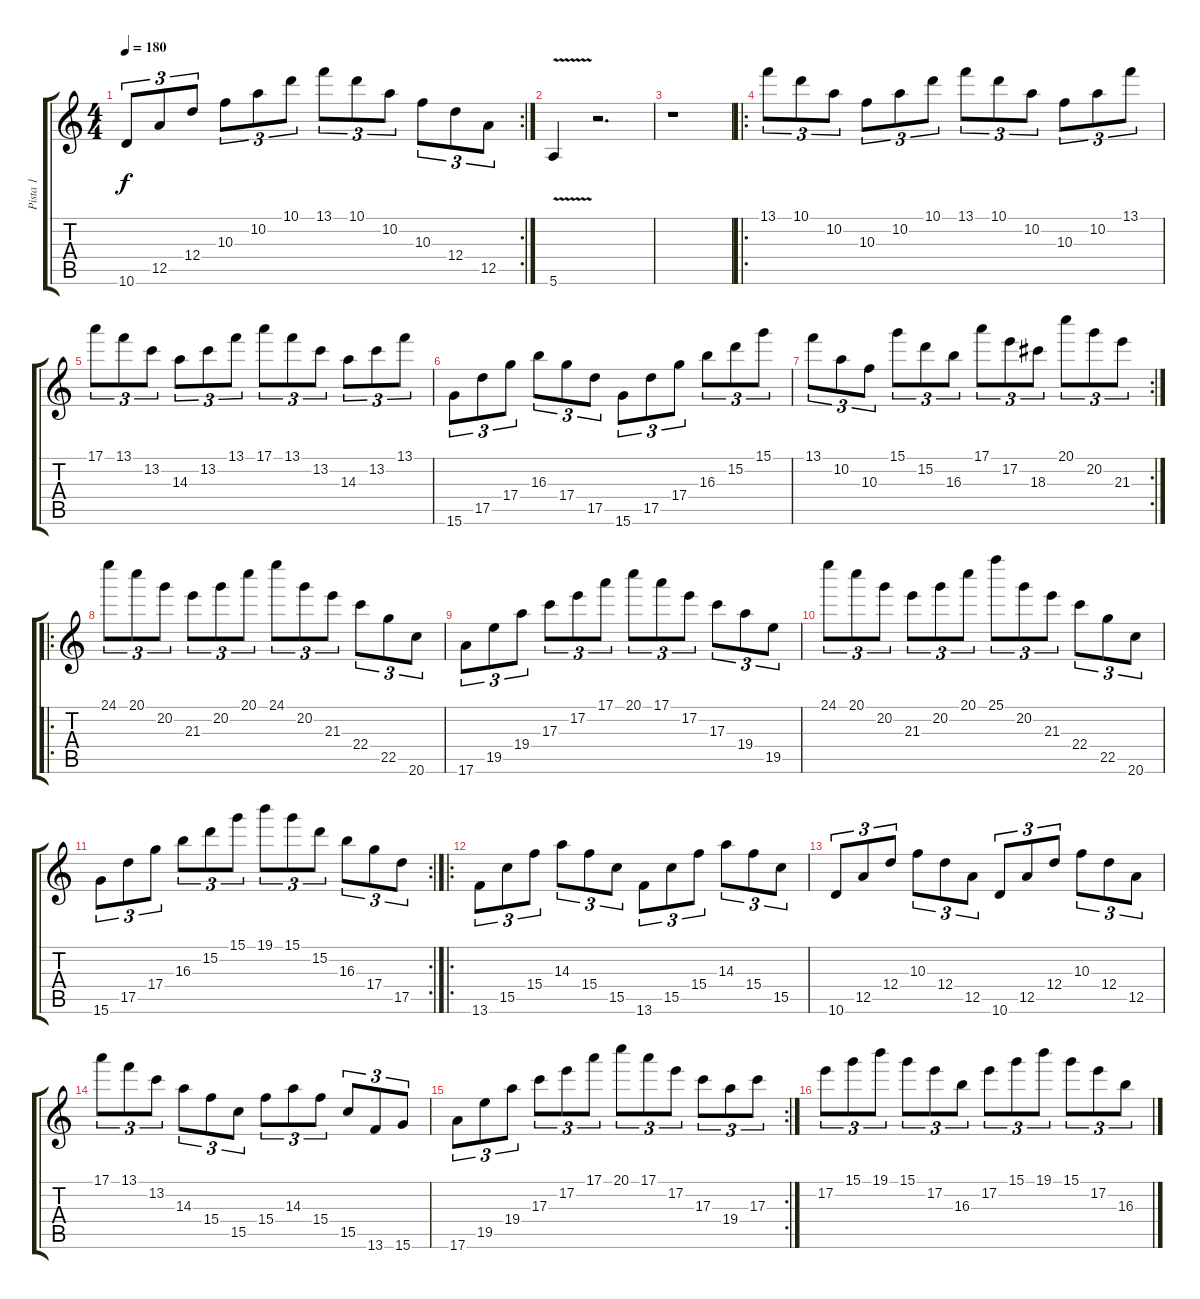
\track ("Pista 1" "Pista 1") {instrument overdrivenguitar}
\staff {score tabs}
\tuning (E4 B3 G3 D3 A2 E2) {hide}
\rc 2
\ts (4 4)
\tempo 180
\clef g2
\ks c
10.6.8{tu (3 2) dy f} 12.5.8{tu (3 2)} 12.4.8{tu (3 2)} 10.3.8{tu (3 2)} 10.2.8{tu (3 2)} 10.1.8{tu (3 2)} 13.1.8{tu (3 2)} 10.1.8{tu (3 2)} 10.2.8{tu (3 2)} 10.3.8{tu (3 2)} 12.4.8{tu (3 2)} 12.5.8{tu (3 2)} |
5.6{v}.4 r.2{d} |
r.1 |
\ro
13.1.8{tu (3 2)} 10.1.8{tu (3 2)} 10.2.8{tu (3 2)} 10.3.8{tu (3 2)} 10.2.8{tu (3 2)} 10.1.8{tu (3 2)} 13.1.8{tu (3 2)} 10.1.8{tu (3 2)} 10.2.8{tu (3 2)} 10.3.8{tu (3 2)} 10.2.8{tu (3 2)} 13.1.8{tu (3 2)} |
17.1.8{tu (3 2)} 13.1.8{tu (3 2)} 13.2.8{tu (3 2)} 14.3.8{tu (3 2)} 13.2.8{tu (3 2)} 13.1.8{tu (3 2)} 17.1.8{tu (3 2)} 13.1.8{tu (3 2)} 13.2.8{tu (3 2)} 14.3.8{tu (3 2)} 13.2.8{tu (3 2)} 13.1.8{tu (3 2)} |
15.6.8{tu (3 2)} 17.5.8{tu (3 2)} 17.4.8{tu (3 2)} 16.3.8{tu (3 2)} 17.4.8{tu (3 2)} 17.5.8{tu (3 2)} 15.6.8{tu (3 2)} 17.5.8{tu (3 2)} 17.4.8{tu (3 2)} 16.3.8{tu (3 2)} 15.2.8{tu (3 2)} 15.1.8{tu (3 2)} |
\rc 2
13.1.8{tu (3 2)} 10.2.8{tu (3 2)} 10.3.8{tu (3 2)} 15.1.8{tu (3 2)} 15.2.8{tu (3 2)} 16.3.8{tu (3 2)} 17.1.8{tu (3 2)} 17.2.8{tu (3 2)} 18.3.8{tu (3 2)} 20.1.8{tu (3 2)} 20.2.8{tu (3 2)} 21.3.8{tu (3 2)} |
\ro
24.1.8{tu (3 2)} 20.1.8{tu (3 2)} 20.2.8{tu (3 2)} 21.3.8{tu (3 2)} 20.2.8{tu (3 2)} 20.1.8{tu (3 2)} 24.1.8{tu (3 2)} 20.2.8{tu (3 2)} 21.3.8{tu (3 2)} 22.4.8{tu (3 2)} 22.5.8{tu (3 2)} 20.6.8{tu (3 2)} |
17.6.8{tu (3 2)} 19.5.8{tu (3 2)} 19.4.8{tu (3 2)} 17.3.8{tu (3 2)} 17.2.8{tu (3 2)} 17.1.8{tu (3 2)} 20.1.8{tu (3 2)} 17.1.8{tu (3 2)} 17.2.8{tu (3 2)} 17.3.8{tu (3 2)} 19.4.8{tu (3 2)} 19.5.8{tu (3 2)} |
24.1.8{tu (3 2)} 20.1.8{tu (3 2)} 20.2.8{tu (3 2)} 21.3.8{tu (3 2)} 20.2.8{tu (3 2)} 20.1.8{tu (3 2)} 25.1.8{tu (3 2)} 20.2.8{tu (3 2)} 21.3.8{tu (3 2)} 22.4.8{tu (3 2)} 22.5.8{tu (3 2)} 20.6.8{tu (3 2)} |
\rc 2
15.6.8{tu (3 2)} 17.5.8{tu (3 2)} 17.4.8{tu (3 2)} 16.3.8{tu (3 2)} 15.2.8{tu (3 2)} 15.1.8{tu (3 2)} 19.1.8{tu (3 2)} 15.1.8{tu (3 2)} 15.2.8{tu (3 2)} 16.3.8{tu (3 2)} 17.4.8{tu (3 2)} 17.5.8{tu (3 2)} |
\ro
13.6.8{tu (3 2)} 15.5.8{tu (3 2)} 15.4.8{tu (3 2)} 14.3.8{tu (3 2)} 15.4.8{tu (3 2)} 15.5.8{tu (3 2)} 13.6.8{tu (3 2)} 15.5.8{tu (3 2)} 15.4.8{tu (3 2)} 14.3.8{tu (3 2)} 15.4.8{tu (3 2)} 15.5.8{tu (3 2)} |
10.6.8{tu (3 2)} 12.5.8{tu (3 2)} 12.4.8{tu (3 2)} 10.3.8{tu (3 2)} 12.4.8{tu (3 2)} 12.5.8{tu (3 2)} 10.6.8{tu (3 2)} 12.5.8{tu (3 2)} 12.4.8{tu (3 2)} 10.3.8{tu (3 2)} 12.4.8{tu (3 2)} 12.5.8{tu (3 2)} |
17.1.8{tu (3 2)} 13.1.8{tu (3 2)} 13.2.8{tu (3 2)} 14.3.8{tu (3 2)} 15.4.8{tu (3 2)} 15.5.8{tu (3 2)} 15.4.8{tu (3 2)} 14.3.8{tu (3 2)} 15.4.8{tu (3 2)} 15.5.8{tu (3 2)} 13.6.8{tu (3 2)} 15.6.8{tu (3 2)} |
\rc 2
17.6.8{tu (3 2)} 19.5.8{tu (3 2)} 19.4.8{tu (3 2)} 17.3.8{tu (3 2)} 17.2.8{tu (3 2)} 17.1.8{tu (3 2)} 20.1.8{tu (3 2)} 17.1.8{tu (3 2)} 17.2.8{tu (3 2)} 17.3.8{tu (3 2)} 19.4.8{tu (3 2)} 17.3.8{tu (3 2)} |
17.2.8{tu (3 2)} 15.1.8{tu (3 2)} 19.1.8{tu (3 2)} 15.1.8{tu (3 2)} 17.2.8{tu (3 2)} 16.3.8{tu (3 2)} 17.2.8{tu (3 2)} 15.1.8{tu (3 2)} 19.1.8{tu (3 2)} 15.1.8{tu (3 2)} 17.2.8{tu (3 2)} 16.3.8{tu (3 2)}
